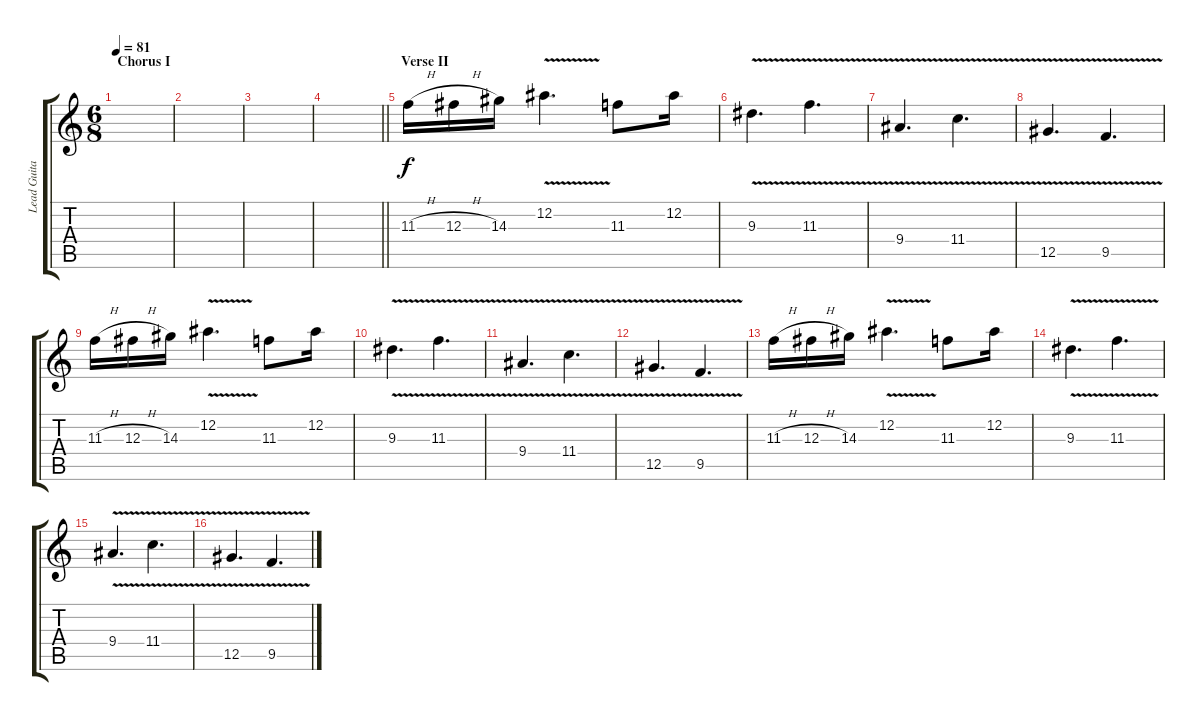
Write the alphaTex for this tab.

\track ("Lead Guitar II" "Lead Guita") {instrument acousticguitarsteel}
\staff {score tabs}
\tuning (Eb4 Bb3 Gb3 Db3 Ab2 Eb2) {hide}
\ts (6 8)
\section ("" "Chorus I")
\tempo 81
\clef g2
\ks c
|
|
|
\barLineRight lightlight
|
\section ("" "Verse II")
11.3{h}.16 12.3{h}.16 14.3.16 12.2{v}.4{d} 11.3.8 12.2.16 |
9.3{v}.4{d} 11.3{v}.4{d} |
9.4{v}.4{d} 11.4{v}.4{d} |
12.5{v}.4{d} 9.5{v}.4{d} |
11.3{h}.16 12.3{h}.16 14.3.16 12.2{v}.4{d} 11.3.8 12.2.16 |
9.3{v}.4{d} 11.3{v}.4{d} |
9.4{v}.4{d} 11.4{v}.4{d} |
12.5{v}.4{d} 9.5{v}.4{d} |
11.3{h}.16 12.3{h}.16 14.3.16 12.2{v}.4{d} 11.3.8 12.2.16 |
9.3{v}.4{d} 11.3{v}.4{d} |
9.4{v}.4{d} 11.4{v}.4{d} |
12.5{v}.4{d} 9.5{v}.4{d}
